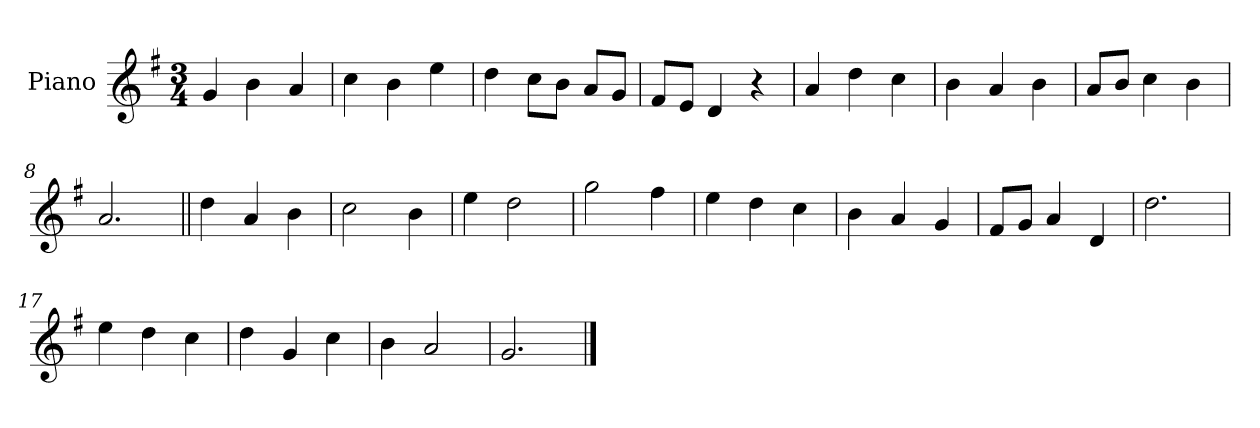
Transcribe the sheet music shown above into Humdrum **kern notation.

**kern
*part1
*staff1
*I"Piano
*I'Pno.
*clefG2
*k[f#]
*M3/4
=1
4g/
4b\
4a/
=2
4cc\
4b\
4ee\
=3
4dd\
8cc\L
8b\J
8a/L
8g/J
=4
8f#/L
8e/J
4d/
4r
=5
4a/
4dd\
4cc\
=6
4b\
4a/
4b\
=7
8a/L
8b/J
4cc\
4b\
=8
2.a/
=9||
4dd\
4a/
4b\
=10
2cc\
4b\
!!LO:LB:g=z
=11
4ee\
2dd\
=12
2gg\
4ff#\
=13
4ee\
4dd\
4cc\
=14
4b\
4a/
4g/
=15
8f#/L
8g/J
4a/
4d/
=16
2.dd\
=17
4ee\
4dd\
4cc\
=18
4dd\
4g/
4cc\
=19
4b\
2a/
=20
2.g/
==
*-
